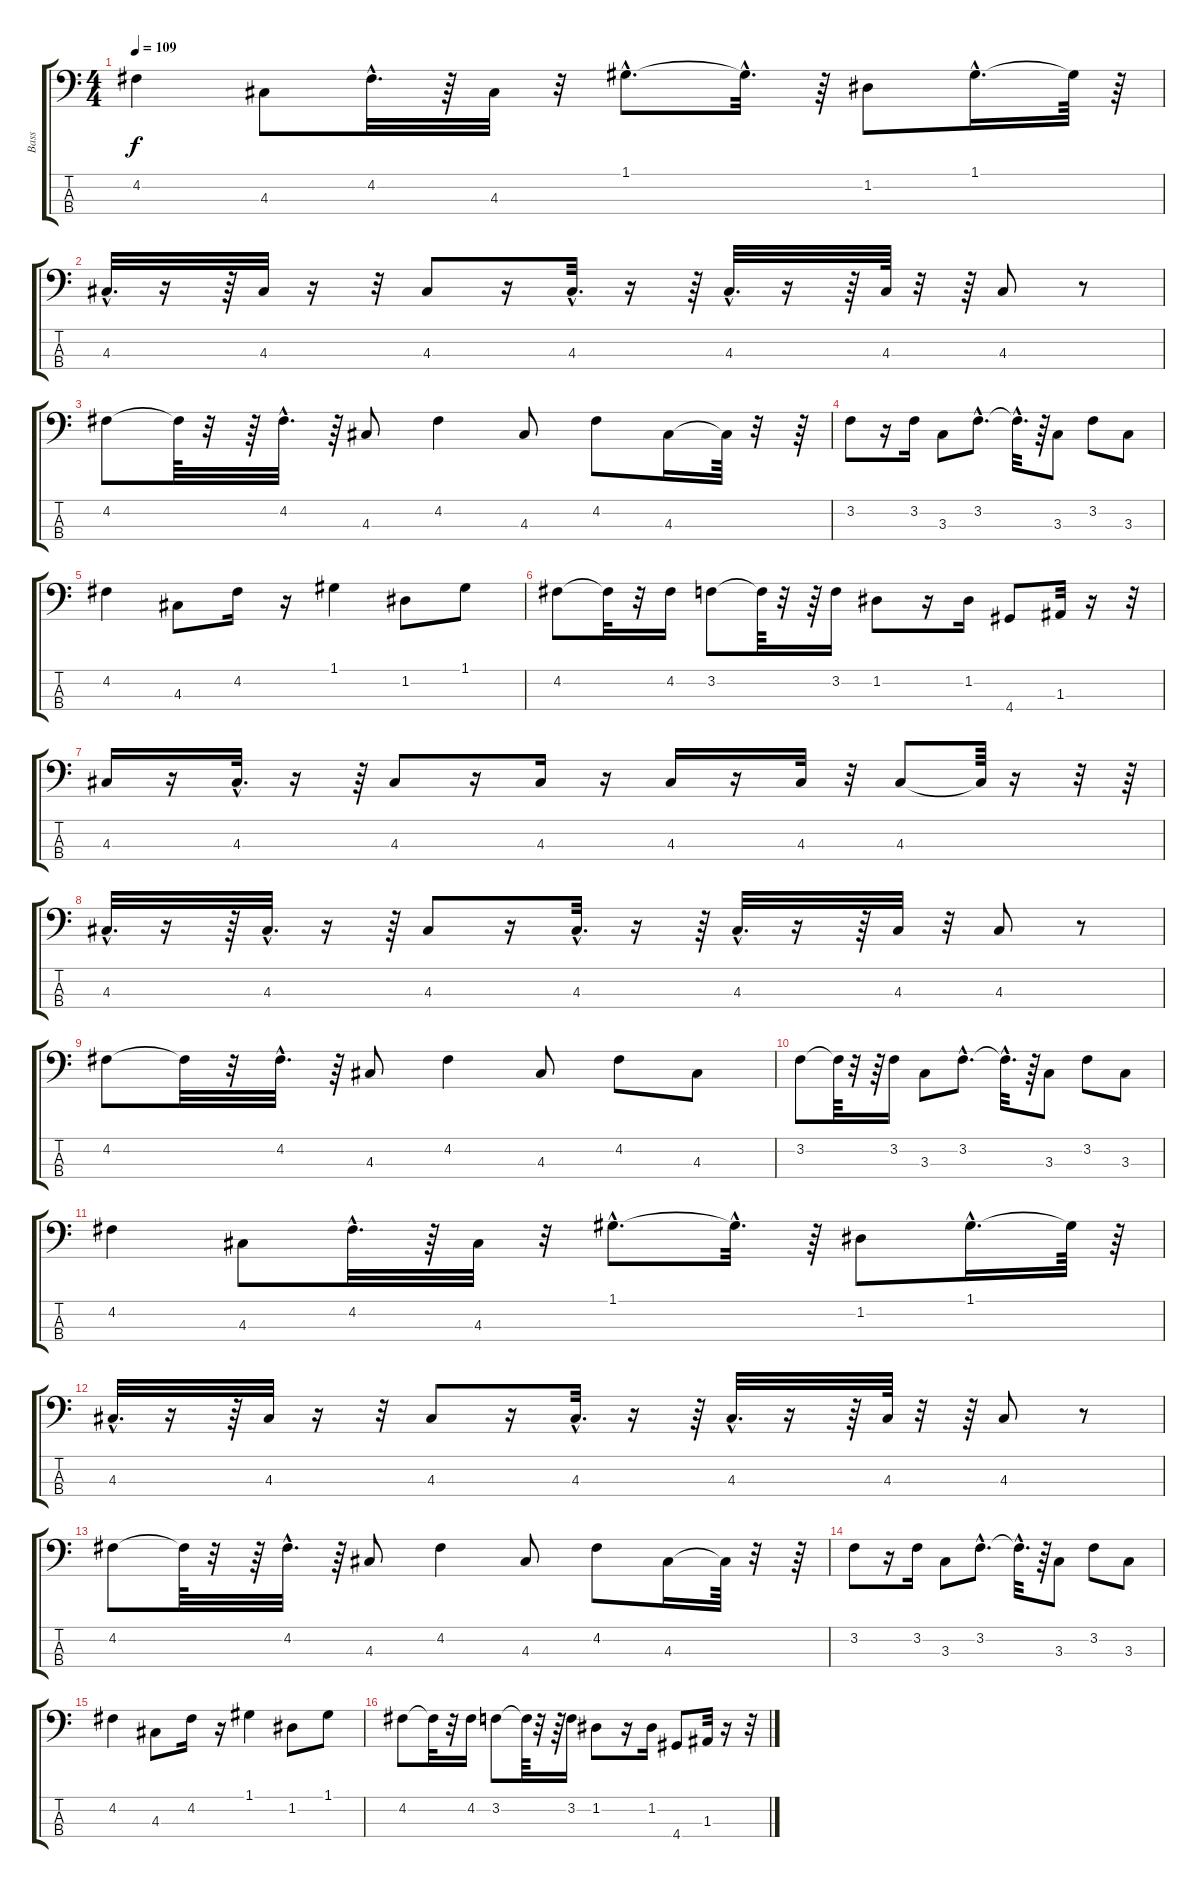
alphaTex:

\track ("Bass " "Bass ") {instrument electricbassfinger}
\staff {score tabs}
\tuning (G2 D2 A1 E1) {hide}
\ts (4 4)
\tempo 109
\clef f4
\ks c
4.2.4{dy f} 4.3.8 4.2{hac}.32{d} r.64 4.3.32 r.32 1.1{hac}.8{d} 1.1{hac t}.32{d} r.64 1.2.8 1.1{hac}.16{d} 1.1{t}.64 r.64 |
4.3{hac}.32{d} r.16 r.64 4.3.32 r.16 r.32 4.3.8 r.16 4.3{hac}.32{d} r.16 r.64 4.3{hac}.32{d} r.16 r.64 4.3.64 r.32 r.64 4.3.8 r.8 |
4.2.8 4.2{t}.64 r.32 r.64 4.2{hac}.32{d} r.64 4.3.8 4.2.4 4.3.8 4.2.8 4.3.16 4.3{t}.64 r.32 r.64 |
3.2.8 r.16 3.2.16 3.3.8 3.2{hac}.8{d} 3.2{hac t}.32{d} r.64 3.3.8 3.2.8 3.3.8 |
4.2.4 4.3.8 4.2.16 r.16 1.1.4 1.2.8 1.1.8 |
4.2.8 4.2{t}.32 r.32 4.2.16 3.2.8 3.2{t}.64 r.32 r.64 3.2.16 1.2.8 r.16 1.2.16 4.4.8 1.3.32 r.16 r.32 |
4.3.16 r.16 4.3{hac}.32{d} r.16 r.64 4.3.8 r.16 4.3.16 r.16 4.3.16 r.16 4.3.32 r.32 4.3.8 4.3{t}.64 r.16 r.32 r.64 |
4.3{hac}.32{d} r.16 r.64 4.3{hac}.32{d} r.16 r.64 4.3.8 r.16 4.3{hac}.32{d} r.16 r.64 4.3{hac}.32{d} r.16 r.64 4.3.32 r.32 4.3.8 r.8 |
4.2.8 4.2{t}.32 r.32 4.2{hac}.32{d} r.64 4.3.8 4.2.4 4.3.8 4.2.8 4.3.8 |
3.2.8 3.2{t}.64 r.32 r.64 3.2.16 3.3.8 3.2{hac}.8{d} 3.2{hac t}.32{d} r.64 3.3.8 3.2.8 3.3.8 |
4.2.4 4.3.8 4.2{hac}.32{d} r.64 4.3.32 r.32 1.1{hac}.8{d} 1.1{hac t}.32{d} r.64 1.2.8 1.1{hac}.16{d} 1.1{t}.64 r.64 |
4.3{hac}.32{d} r.16 r.64 4.3.32 r.16 r.32 4.3.8 r.16 4.3{hac}.32{d} r.16 r.64 4.3{hac}.32{d} r.16 r.64 4.3.64 r.32 r.64 4.3.8 r.8 |
4.2.8 4.2{t}.64 r.32 r.64 4.2{hac}.32{d} r.64 4.3.8 4.2.4 4.3.8 4.2.8 4.3.16 4.3{t}.64 r.32 r.64 |
3.2.8 r.16 3.2.16 3.3.8 3.2{hac}.8{d} 3.2{hac t}.32{d} r.64 3.3.8 3.2.8 3.3.8 |
4.2.4 4.3.8 4.2.16 r.16 1.1.4 1.2.8 1.1.8 |
4.2.8 4.2{t}.32 r.32 4.2.16 3.2.8 3.2{t}.64 r.32 r.64 3.2.16 1.2.8 r.16 1.2.16 4.4.8 1.3.32 r.16 r.32
